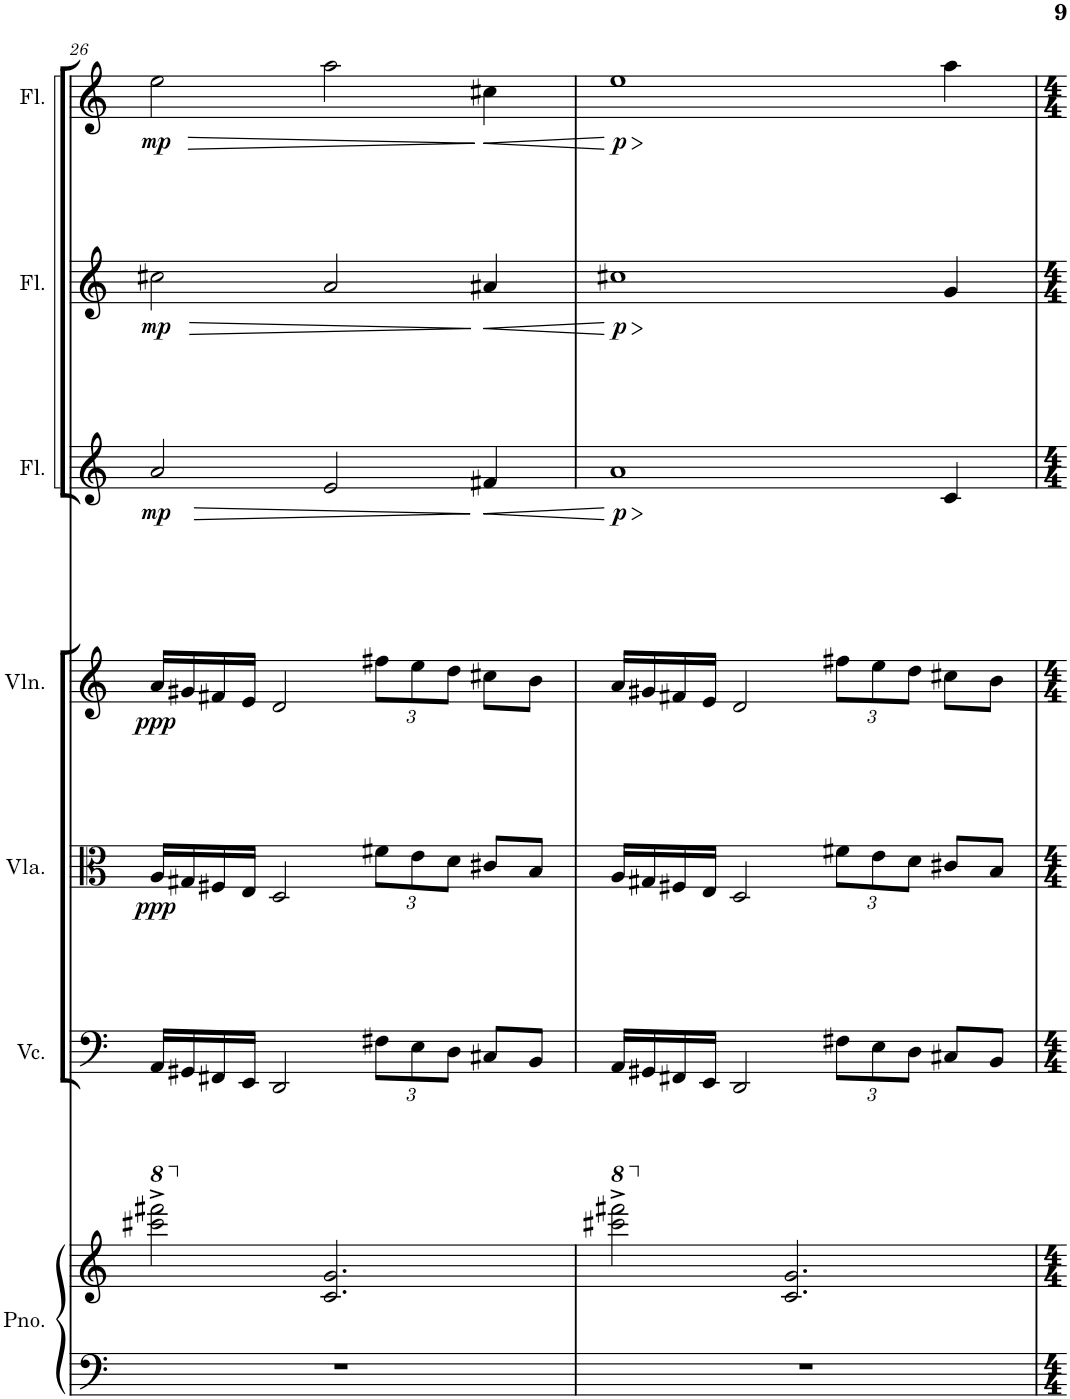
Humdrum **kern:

**kern	**kern	**kern	**kern	**dynam	**kern	**dynam	**kern	**dynam	**kern	**dynam	**kern	**dynam
*part7	*part7	*part6	*part5	*part5	*part4	*part4	*part3	*part3	*part2	*part2	*part1	*part1
*staff8	*staff7	*staff6	*staff5	*staff5	*staff4	*staff4	*staff3	*staff3	*staff2	*staff2	*staff1	*staff1
*I"Piano	*	*I"Violoncello	*I"Viola	*	*I"Violin	*	*I"Flute	*	*I"Flute	*	*I"Flute	*
*I'Pno.	*	*I'Vc.	*I'Vla.	*	*I'Vln.	*	*I'Fl.	*	*I'Fl.	*	*I'Fl.	*
!!LO:PB:g=z
*clefF4	*clefG2	*clefF4	*clefC3	*	*clefG2	*	*clefG2	*	*clefG2	*	*clefG2	*
*k[]	*k[]	*k[]	*k[]	*	*k[]	*	*k[]	*	*k[]	*	*k[]	*
*M5/4	*M5/4	*M5/4	*M5/4	*	*M5/4	*	*M5/4	*	*M5/4	*	*M5/4	*
*	*8va	*	*	*	*	*	*	*	*	*	*	*
=26	=26	=26	=26	=26	=26	=26	=26	=26	=26	=26	=26	=26
!	!	!	!	!LO:DY:b	!	!LO:DY:b	!	!LO:HP:b	!	!LO:HP:b	!	!LO:HP:b
!	!	!	!	!	!	!	!	!LO:DY:n=1:b	!	!LO:DY:n=1:b	!	!LO:DY:n=1:b
4%5r	2cccc#X\^ 2ffff#X\^	16AA/LL	16A/LL	ppp	16a/LL	ppp	2a/	< mp	2cc#X\	< mp	2ee\	< mp
.	.	16GG#X/	16G#X/	.	16g#X/	.	.	.	.	.	.	.
.	.	16FF#X/	16F#X/	.	16f#X/	.	.	.	.	.	.	.
.	.	16EE/JJ	16E/JJ	.	16e/JJ	.	.	.	.	.	.	.
.	.	2DD/	2D/	.	2d/	.	.	.	.	.	.	.
*	*X8va	*	*	*	*	*	*	*	*	*	*	*
!	!	!	!	!	!	!	!	!LO:HP:b	!	!LO:HP:b	!	!LO:HP:b
.	2.c/ 2.g/	.	.	.	.	.	2e/	>	2a/	>	2aa\	>
*	*	*Xbrackettup	*Xbrackettup	*	*Xbrackettup	*	*	*	*	*	*	*
.	.	12F#X\L	12f#X\L	.	12ff#X\L	.	.	.	.	.	.	.
.	.	12E\	12e\	.	12ee\	.	.	.	.	.	.	.
.	.	12D\J	12d\J	.	12dd\J	.	.	.	.	.	.	.
!	!	!	!	!	!	!	!	!LO:HP:n=1:b	!	!LO:HP:n=1:b	!	!LO:HP:n=1:b
.	.	8C#X/L	8c#X/L	.	8cc#X\L	.	4f#X/	[ <	4a#X/	[ <	4cc#X\	[ <
.	.	8BB/J	8B/J	.	8b\J	.	.	.	.	.	.	.
.	.	.	.	.	.	.	.	] [	.	] [	.	] [
=27	=27	=27	=27	=27	=27	=27	=27	=27	=27	=27	=27	=27
*	*8va	*	*	*	*	*	*	*	*	*	*	*
!	!	!	!	!	!	!	!	!LO:DY:b	!	!LO:DY:b	!	!LO:DY:b
4%5r	2cccc#X\^ 2ffff#X\^	16AA/LL	16A/LL	.	16a/LL	.	1a	p	1cc#X	p	1ee	p
.	.	16GG#X/	16G#X/	.	16g#X/	.	.	.	.	.	.	.
.	.	16FF#X/	16F#X/	.	16f#X/	.	.	.	.	.	.	.
.	.	16EE/JJ	16E/JJ	.	16e/JJ	.	.	.	.	.	.	.
.	.	2DD/	2D/	.	2d/	.	.	.	.	.	.	.
*	*X8va	*	*	*	*	*	*	*	*	*	*	*
.	2.c/ 2.g/	.	.	.	.	.	.	.	.	.	.	.
.	.	12F#X\L	12f#X\L	.	12ff#X\L	.	.	.	.	.	.	.
.	.	12E\	12e\	.	12ee\	.	.	.	.	.	.	.
.	.	12D\J	12d\J	.	12dd\J	.	.	.	.	.	.	.
.	.	8C#X/L	8c#X/L	.	8cc#X\L	.	4c/	.	4g/	.	4aa\	.
.	.	8BB/J	8B/J	.	8b\J	.	.	.	.	.	.	.
=	=	=	=	=	=	=	=	=	=	=	=	=
*-	*-	*-	*-	*-	*-	*-	*-	*-	*-	*-	*-	*-
